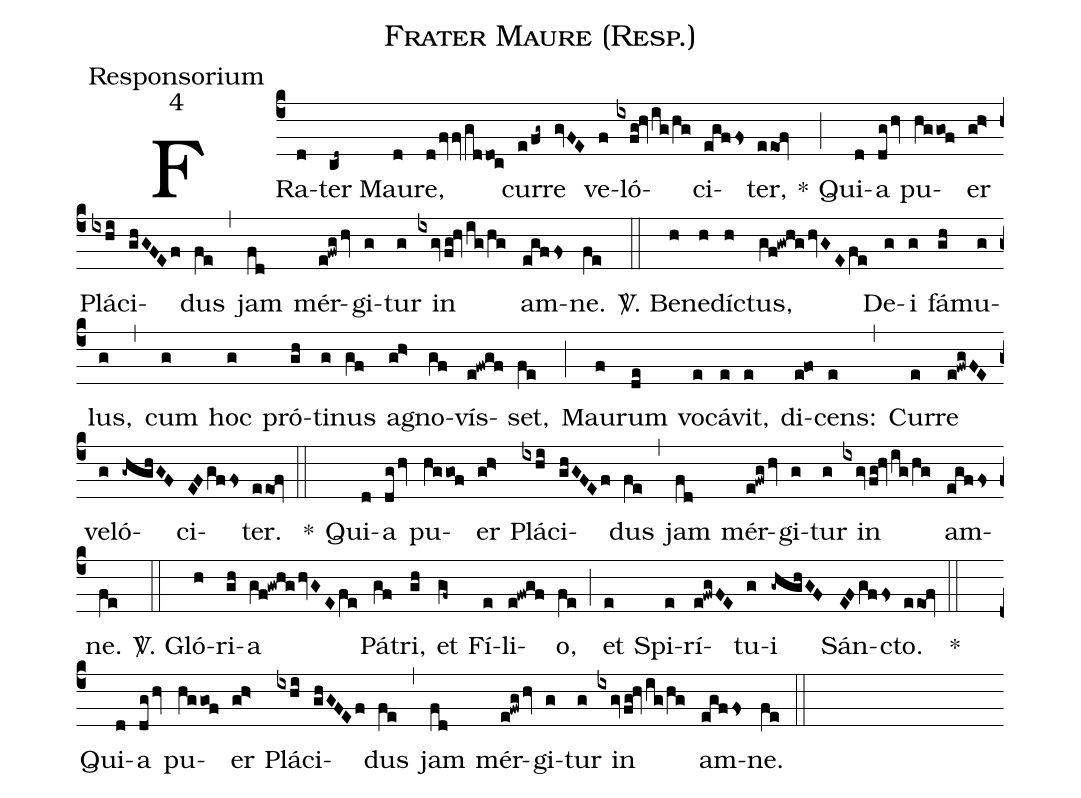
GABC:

name:Frater Maure (Resp.);
office-part:Responsorium;
mode:4;
%%
(c4)FRa(d)ter(cd~) Mau(d)re,(d/fvfv/gddoc) cur(e/fg~)re(gvFE) ve(f)ló(ixfg!hv/ig/hg)ci(egffs)ter,(eeof) *(;) Qui(d)a(dg/hv) pu(hggof)er(gh>) Plá(ixhi)ci(ghGFEf)dus(fe) (,) jam(fd) mér(e!fwg/hv)gi(g)tur(g) in(ixgv/fg!hv/ig/hg) am(egffs)ne.(fe) (::)

<sp>V/</sp>. Be(h)ne(h)díc(h)tus,(gf!gwhg/hvGEfe) De(g)i(g) fá(gh)mu(g)lus,(g) (,) cum(g) hoc(g) pró(gh)ti(g)nus(gf) a(gh>)gno(gf)vís(e!fwgf)set,(fe) (;) Mau(f)rum(de) vo(e)cá(e)vit,(e) di(e!fo)cens:(e) (,) Cur(e)re(e!fwgFE) ve(g)ló(-ghghGF)ci(EFgffs)ter.(eeof) (::)
*() Qui(d)a(dg/hv) pu(hggof)er(gh>) Plá(ixhi)ci(ghGFEf)dus(fe) (,) jam(fd) mér(e!fwg/hv)gi(g)tur(g) in(ixgv/fg!hv/ig/hg) am(egffs)ne.(fe) (::)

<sp>V/</sp>. Gló(h)ri(gh)a(gf!gwhg/hvGEfe) Pá(gf)tri,(gh) et(gf~) Fí(e)li(e!fwgf)o,(fe) (;)et(e) Spi(e)rí(e!fwgFE)tu(g)i(-ghghGF) Sán(EFgffs)cto.(eeof) (::)
*() Qui(d)a(dg/hv) pu(hggof)er(gh>) Plá(ixhi)ci(ghGFEf)dus(fe) (,) jam(fd) mér(e!fwg/hv)gi(g)tur(g) in(ixgv/fg!hv/ig/hg) am(egffs)ne.(fe) (::)
